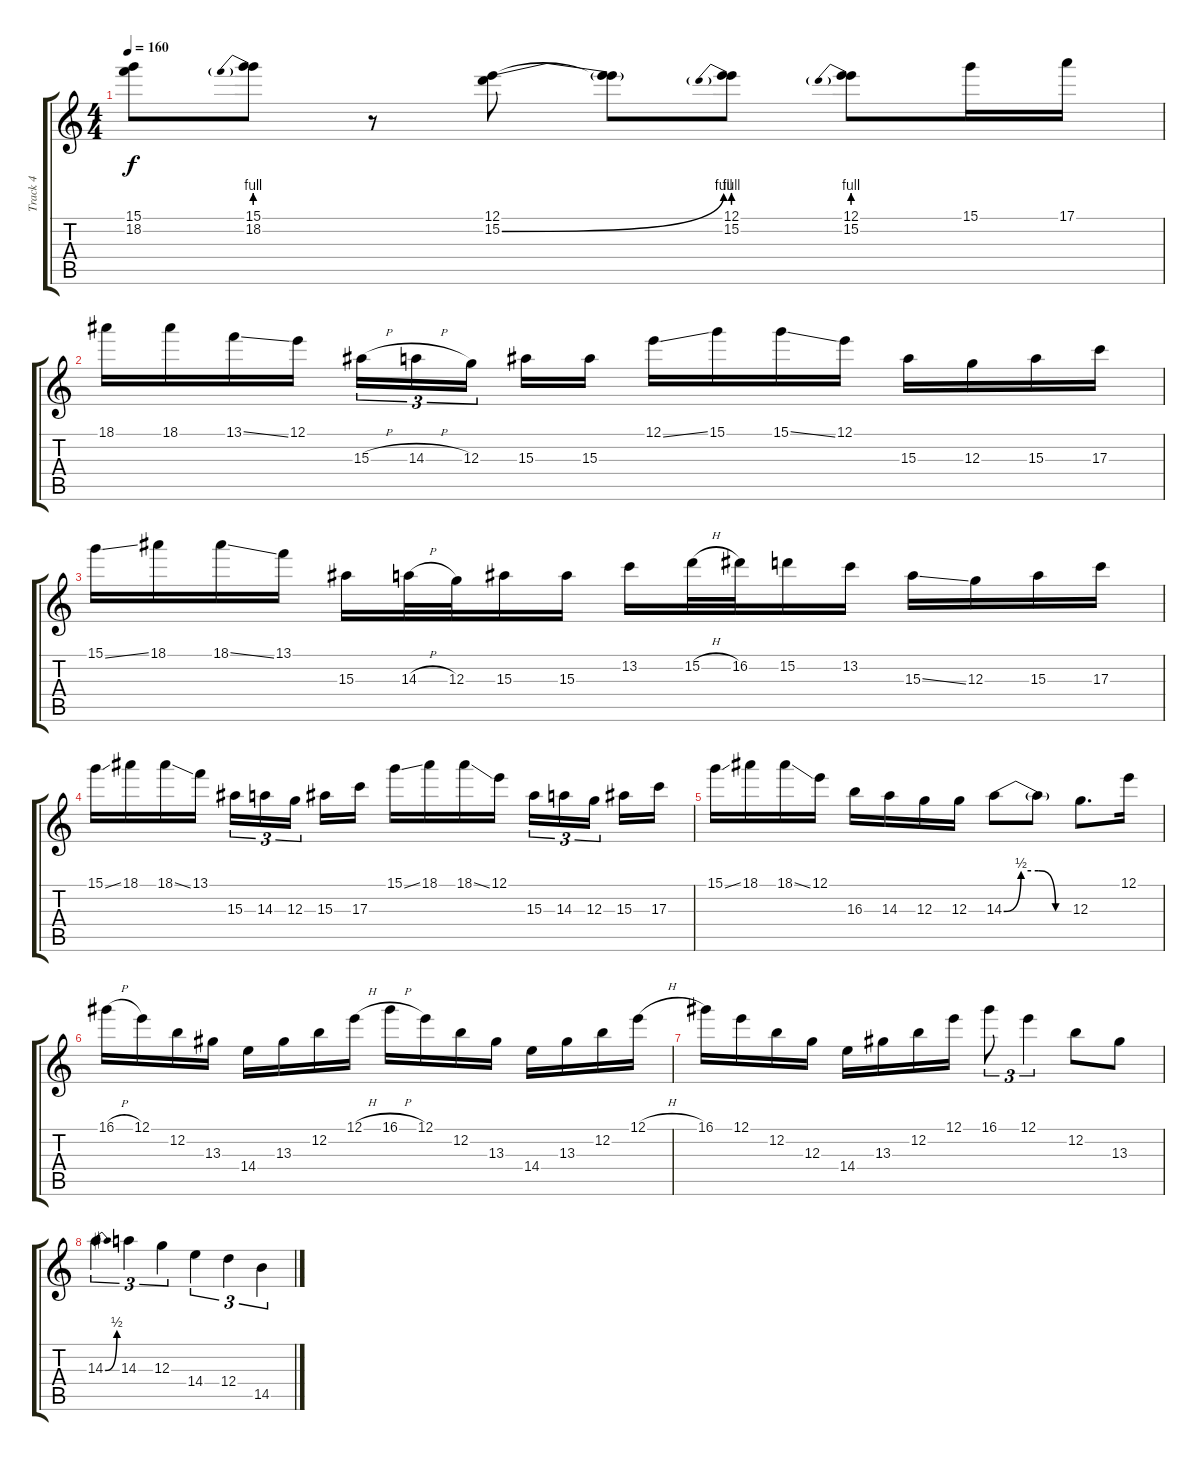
\track ("Track 4" "Track 4") {instrument overdrivenguitar}
\staff {score tabs}
\tuning (E4 B3 G3 D3 A2 E2) {hide}
\ts (4 4)
\tempo 160
\clef g2
\ks c
(15.1{t} 18.2{t}).8{dy f} (15.1 18.2{be (prebend 0 4 60 4)}).8 r.8 (12.1 15.2{be (bend 0 0 60 4)}).8 (12.1{t} 15.2{t}).8 (12.1 15.2{be (prebend 0 4 60 4)}).8 (12.1 15.2{be (prebend 0 4 60 4)}).8 15.1.16 17.1.16 |
18.1.16 18.1.16 13.1{ss}.16 12.1.16 15.3{h}.16{tu (3 2)} 14.3{h}.16{tu (3 2)} 12.3.16{tu (3 2)} 15.3.16 15.3.16 12.1{ss}.16 15.1.16 15.1{ss}.16 12.1.16 15.3.16 12.3.16 15.3.16 17.3.16 |
15.1{ss}.16 18.1.16 18.1{ss}.16 13.1.16 15.3.16 14.3{h}.32 12.3.32 15.3.16 15.3.16 13.2.16 15.2{h}.32 16.2.32 15.2.16 13.2.16 15.3{ss}.16 12.3.16 15.3.16 17.3.16 |
15.1{ss}.16 18.1.16 18.1{ss}.16 13.1.16 15.3.16{tu (3 2)} 14.3.16{tu (3 2)} 12.3.16{tu (3 2)} 15.3.16 17.3.16 15.1{ss}.16 18.1.16 18.1{ss}.16 12.1.16 15.3.16{tu (3 2)} 14.3.16{tu (3 2)} 12.3.16{tu (3 2)} 15.3.16 17.3.16 |
15.1{ss}.16 18.1.16 18.1{ss}.16 12.1.16 16.3.16 14.3.16 12.3.16 12.3.16 14.3{be (custom 0 0 15 2 30 2 45 0 60 0)}.8 14.3{t}.8 12.3.8{d} 12.1.16 |
16.1{h}.16 12.1.16 12.2.16 13.3.16 14.4.16 13.3.16 12.2.16 12.1{h}.16 16.1{h}.16 12.1.16 12.2.16 13.3.16 14.4.16 13.3.16 12.2.16 12.1{h}.16 |
16.1.16 12.1.16 12.2.16 12.3.16 14.4.16 13.3.16 12.2.16 12.1.16 16.1.8{tu (3 2)} 12.1.4{tu (3 2)} 12.2.8 13.3.8 |
14.3{be (bend 0 0 60 2)}.4{tu (3 2)} 14.3.4{tu (3 2)} 12.3.4{tu (3 2)} 14.4.4{tu (3 2)} 12.4.4{tu (3 2)} 14.5.4{tu (3 2)}
